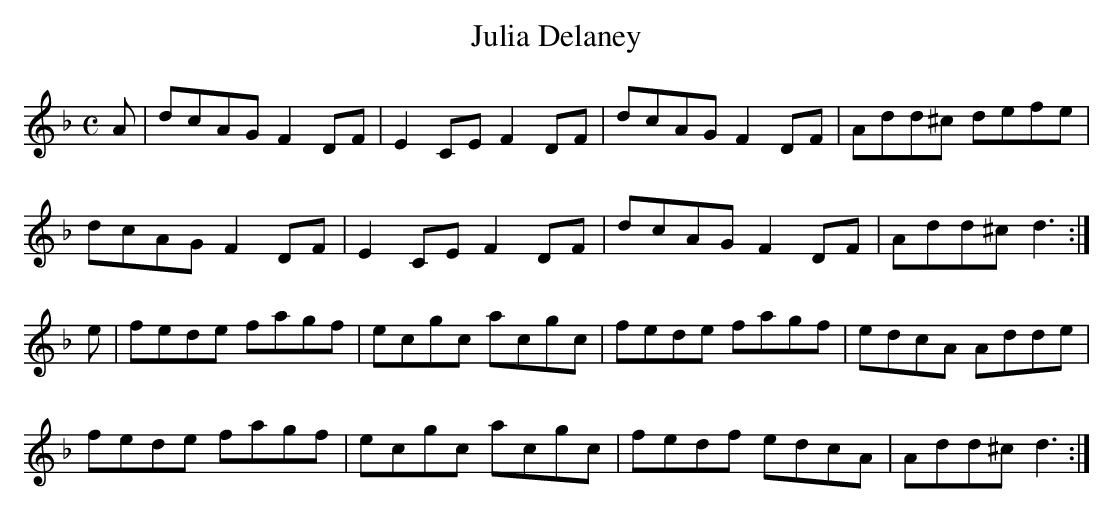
X:1
T:Julia Delaney
M:C
L:1/8
K:D Minor
A|dcAG F2DF|E2CE F2DF|dcAG F2DF|Add^c defe|!
dcAG F2DF|E2CE F2DF|dcAG F2DF|Add^c d3:|!
e|fede fagf|ecgc acgc|fede fagf|edcA Adde|!
fede fagf|ecgc acgc|fedf edcA|Add^c d3:|!
